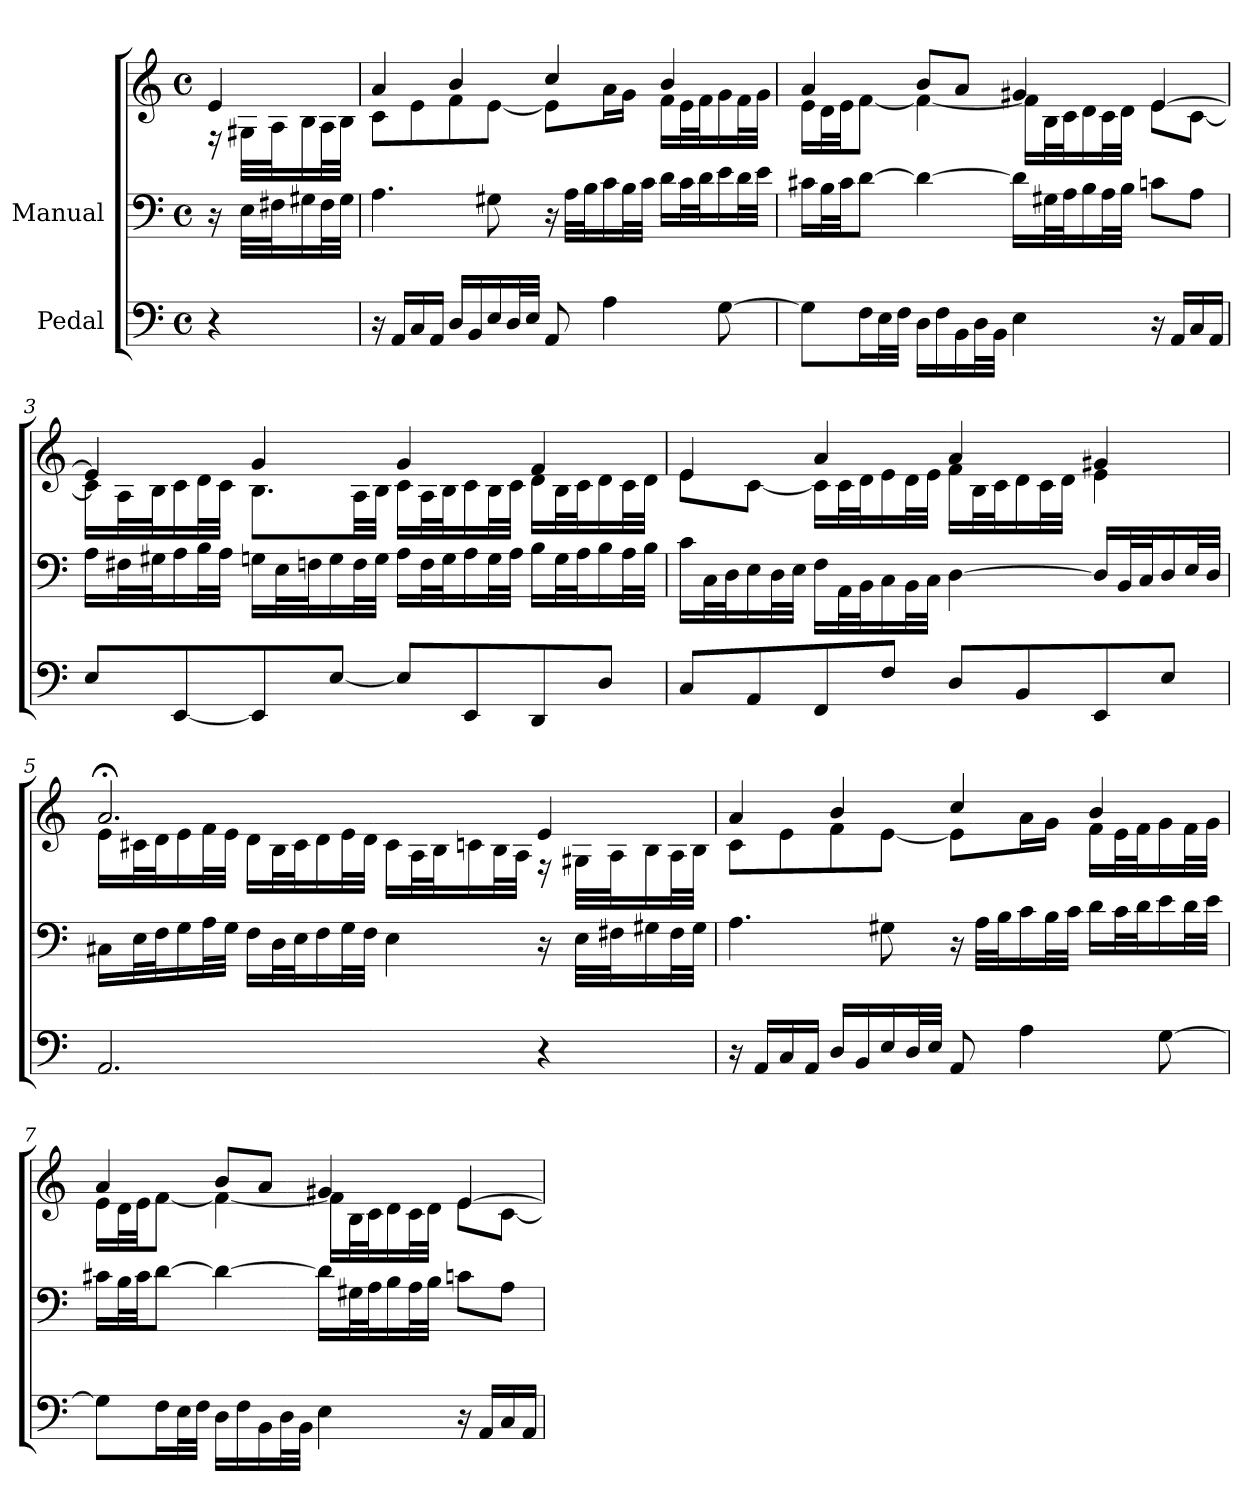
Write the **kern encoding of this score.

**kern	**kern	**kern
*part2	*part1	*part1
*staff3	*staff2	*staff1
*I"Pedal	*I"Manual	*
*clefF4	*clefF4	*clefG2
*k[]	*k[]	*k[]
*C:	*C:	*C:
*M4/4	*M4/4	*M4/4
*met(c)	*met(c)	*met(c)
=1	=1	=1
*	*	*^
4r	16r	4e/	16rF
.	32E\LLL	.	32G#X\LLL
.	32F#X\J	.	32A\J
.	16G#X\	.	16B\
.	32F#\L	.	32A\L
.	32G#\JJJ	.	32B\JJJ
=1X1	=1X1	=1X1	=1X1
16r	4.A\	4a/	8c\L
16AA/LL	.	.	.
16C/	.	.	8e\
16AA/JJ	.	.	.
16D/LL	.	4b/	8f\
16BB/	.	.	.
16E/	8G#X\	.	[8e\J
32D/L	.	.	.
32E/JJJ	.	.	.
8AA/	16r	4cc/	8e\L]
.	32A\LLL	.	.
.	32B\J	.	.
4A\	16c\	.	16a\L
.	32B\L	.	16g\JJ
.	32c\JJJ	.	.
.	16d\LL	4b/	16f\LL
.	32c\L	.	32e\L
.	32d\J	.	32f\J
[8G\	16e\	.	16g\
.	32d\L	.	32f\L
.	32e\JJJ	.	32g\JJJ
=2	=2	=2	=2
8G\L]	16c#X\LL	4a/	16e\LL
.	32B\L	.	32d\L
.	32c#\JJ	.	32e\JJ
16F\L	[8d\J	.	[8f\J
32E\L	.	.	.
32F\JJJ	.	.	.
16D\LL	4d\_	8b/L	4f\_
16F\	.	.	.
16BB\	.	8a/J	.
32D\L	.	.	.
32BB\JJJ	.	.	.
4E\	16d\LL]	4g#X/	16f\LL]
.	32G#X\L	.	32B\L
.	32A\J	.	32c\J
.	16B\	.	16d\
.	32A\L	.	32c\L
.	32B\JJJ	.	32d\JJJ
16r	8cn\L	[4e/	8e\L
16AA/LL	.	.	.
16C/	8A\J	.	[8c\J
16AA/JJ	.	.	.
!!LO:LB:g=z	!!
=3	=3	=3	=3
8E/L	16A\LL	4e/]	16c\LL]
.	32F#X\L	.	32A\L
.	32G#X\J	.	32B\J
[8EE/	16A\	.	16c\
.	32B\L	.	32d\L
.	32A\JJJ	.	32c\JJJ
8EE/]	16Gn\LL	4g/	8.B\L
.	32E\L	.	.
.	32Fn\J	.	.
[8E/J	16G\	.	.
.	32F\L	.	32A\LL
.	32G\JJJ	.	32B\JJJ
8E/L]	16A\LL	4g/	16c\LL
.	32F\L	.	32A\L
.	32G\J	.	32B\J
8EE/	16A\	.	16c\
.	32G\L	.	32B\L
.	32A\JJJ	.	32c\JJJ
8DD/	16B\LL	4f/	16d\LL
.	32G\L	.	32B\L
.	32A\J	.	32c\J
8D/J	16B\	.	16d\
.	32A\L	.	32c\L
.	32B\JJJ	.	32d\JJJ
=4	=4	=4	=4
8C/L	16c\LL	4e/	8e\L
.	32C\L	.	.
.	32D\J	.	.
8AA/	16E\	.	[8c\J
.	32D\L	.	.
.	32E\JJJ	.	.
8FF/	16F\LL	4a/	16c\LL]
.	32AA\L	.	32c\L
.	32BB\J	.	32d\J
8F/J	16C\	.	16e\
.	32BB\L	.	32d\L
.	32C\JJJ	.	32e\JJJ
8D/L	[4D\	4a/	16f\LL
.	.	.	32B\L
.	.	.	32c\J
8BB/	.	.	16d\
.	.	.	32c\L
.	.	.	32d\JJJ
8EE/	16D/LL]	4g#X/	4e\
.	32BB/L	.	.
.	32C/J	.	.
8E/J	16D/	.	.
.	32E/L	.	.
.	32D/JJJ	.	.
!!LO:LB:g=z	!!
=5	=5	=5	=5
2.AA/	16C#X\LL	2.a;</	16e\LL
.	32E\L	.	32c#X\L
.	32F\J	.	32d\J
.	16G\	.	16e\
.	32A\L	.	32f\L
.	32G\JJJ	.	32e\JJJ
.	16F\LL	.	16d\LL
.	32D\L	.	32B\L
.	32E\J	.	32c#\J
.	16F\	.	16d\
.	32G\L	.	32e\L
.	32F\JJJ	.	32d\JJJ
.	4E\	.	16c#\LL
.	.	.	32A\L
.	.	.	32B\J
.	.	.	16cn\
.	.	.	32B\L
.	.	.	32A\JJJ
4r	16r	4e/	16rF
.	32E\LLL	.	32G#X\LLL
.	32F#X\J	.	32A\J
.	16G#X\	.	16B\
.	32F#\L	.	32A\L
.	32G#\JJJ	.	32B\JJJ
=6	=6	=6	=6
16r	4.A\	4a/	8c\L
16AA/LL	.	.	.
16C/	.	.	8e\
16AA/JJ	.	.	.
16D/LL	.	4b/	8f\
16BB/	.	.	.
16E/	8G#X\	.	[8e\J
32D/L	.	.	.
32E/JJJ	.	.	.
8AA/	16r	4cc/	8e\L]
.	32A\LLL	.	.
.	32B\J	.	.
4A\	16c\	.	16a\L
.	32B\L	.	16g\JJ
.	32c\JJJ	.	.
.	16d\LL	4b/	16f\LL
.	32c\L	.	32e\L
.	32d\J	.	32f\J
[8G\	16e\	.	16g\
.	32d\L	.	32f\L
.	32e\JJJ	.	32g\JJJ
!!LO:PB:g=z	!!
=7	=7	=7	=7
8G\L]	16c#X\LL	4a/	16e\LL
.	32B\L	.	32d\L
.	32c#\JJ	.	32e\JJ
16F\L	[8d\J	.	[8f\J
32E\L	.	.	.
32F\JJJ	.	.	.
16D\LL	4d\_	8b/L	4f\_
16F\	.	.	.
16BB\	.	8a/J	.
32D\L	.	.	.
32BB\JJJ	.	.	.
4E\	16d\LL]	4g#X/	16f\LL]
.	32G#X\L	.	32B\L
.	32A\J	.	32c\J
.	16B\	.	16d\
.	32A\L	.	32c\L
.	32B\JJJ	.	32d\JJJ
16r	8cn\L	[4e/	8e\L
16AA/LL	.	.	.
16C/	8A\J	.	[8c\J
16AA/JJ	.	.	.
*	*	*v	*v
=	=	=
*-	*-	*-
